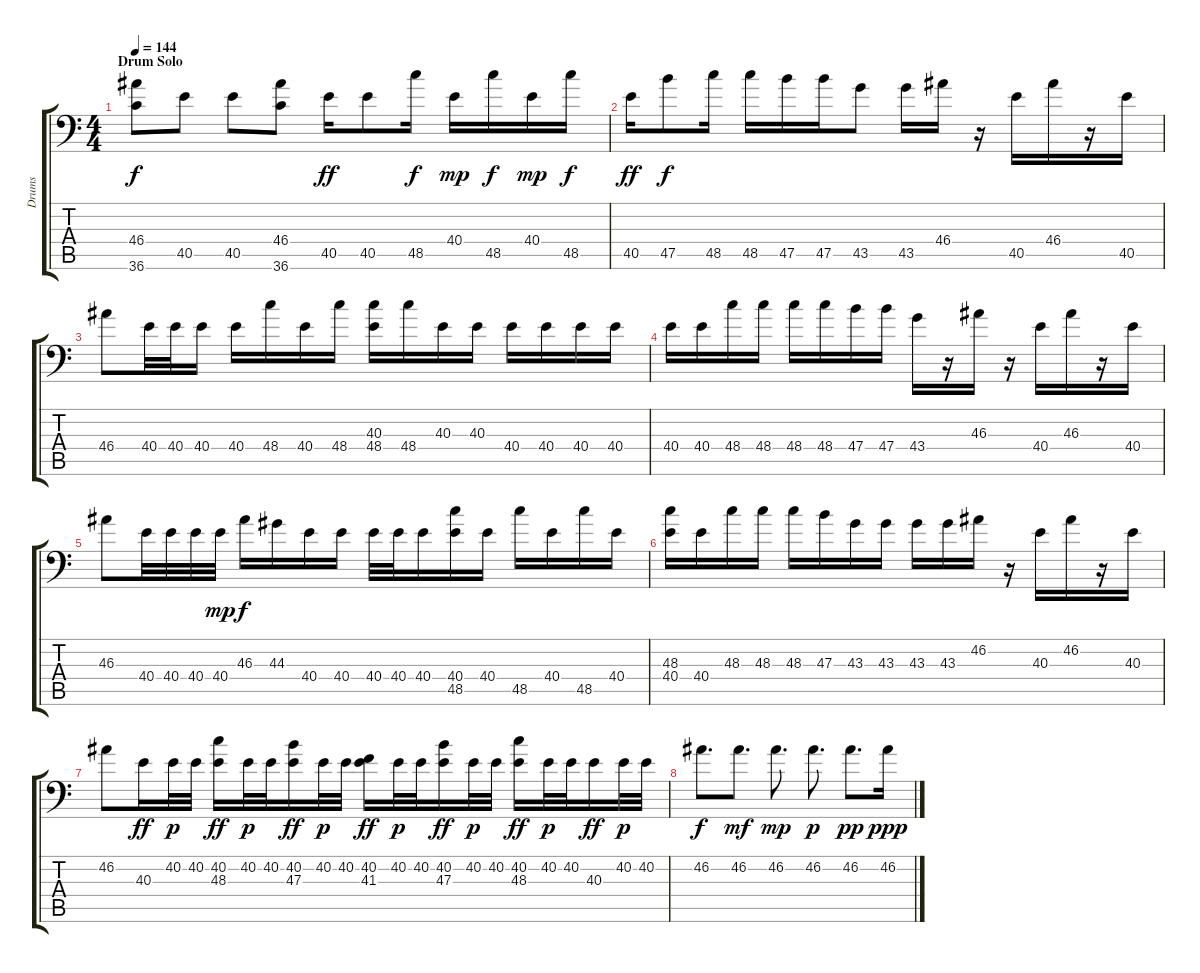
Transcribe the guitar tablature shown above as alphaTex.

\track ("Drums" "Drums") {instrument acousticgrandpiano}
\staff {score tabs}
\tuning (C-1 C-1 C-1 C-1 C-1 C-1) {hide}
\ts (4 4)
\section ("" "Drum Solo")
\tempo 144
\clef f4
\ks c
(46.4 36.6).8{dy f} 40.5.8 40.5.8 (46.4 36.6).8 40.5.16{dy ff} 40.5.8 48.5.16{dy f} 40.4.16{dy mp} 48.5.16{dy f} 40.4.16{dy mp} 48.5.16{dy f} |
40.5.16{dy ff} 47.5.8{dy f} 48.5.16 48.5.16 47.5.16 47.5.16 43.5.8 43.5.16 46.4.16 r.16 40.5.16 46.4.16 r.16 40.5.16 |
46.4.8 40.4.32 40.4.32 40.4.16 40.4.16 48.4.16 40.4.16 48.4.16 (40.3 48.4).16 48.4.16 40.3.16 40.3.16 40.4.16 40.4.16 40.4.16 40.4.16 |
40.4.16 40.4.16 48.4.16 48.4.16 48.4.16 48.4.16 47.4.16 47.4.16 43.4.16 r.16 46.3.16 r.16 40.4.16 46.3.16 r.16 40.4.16 |
46.3.8 40.4.32 40.4.32 40.4.32 40.4.32{dy mp} 46.3.16{dy f} 44.3.16 40.4.16 40.4.16 40.4.32 40.4.32 40.4.16 (40.4 48.5).16 40.4.16 48.5.16 40.4.16 48.5.16 40.4.16 |
(48.3 40.4).16 40.4.16 48.3.16 48.3.16 48.3.16 47.3.16 43.3.16 43.3.16 43.3.16 43.3.16 46.2.16 r.16 40.3.16 46.2.16 r.16 40.3.16 |
46.2.8 40.3.16{dy ff} 40.2.32{dy p} 40.2.32 (40.2 48.3).16{dy ff} 40.2.32{dy p} 40.2.32 (40.2 47.3).16{dy ff} 40.2.32{dy p} 40.2.32 (40.2 41.3).16{dy ff} 40.2.32{dy p} 40.2.32 (40.2 47.3).16{dy ff} 40.2.32{dy p} 40.2.32 (40.2 48.3).16{dy ff} 40.2.32{dy p} 40.2.32 40.3.16{dy ff} 40.2.32{dy p} 40.2.32 |
46.2.8{d dy f} 46.2.8{d dy mf} 46.2.8{d dy mp} 46.2.8{d dy p} 46.2.8{d dy pp} 46.2.16{dy ppp}
